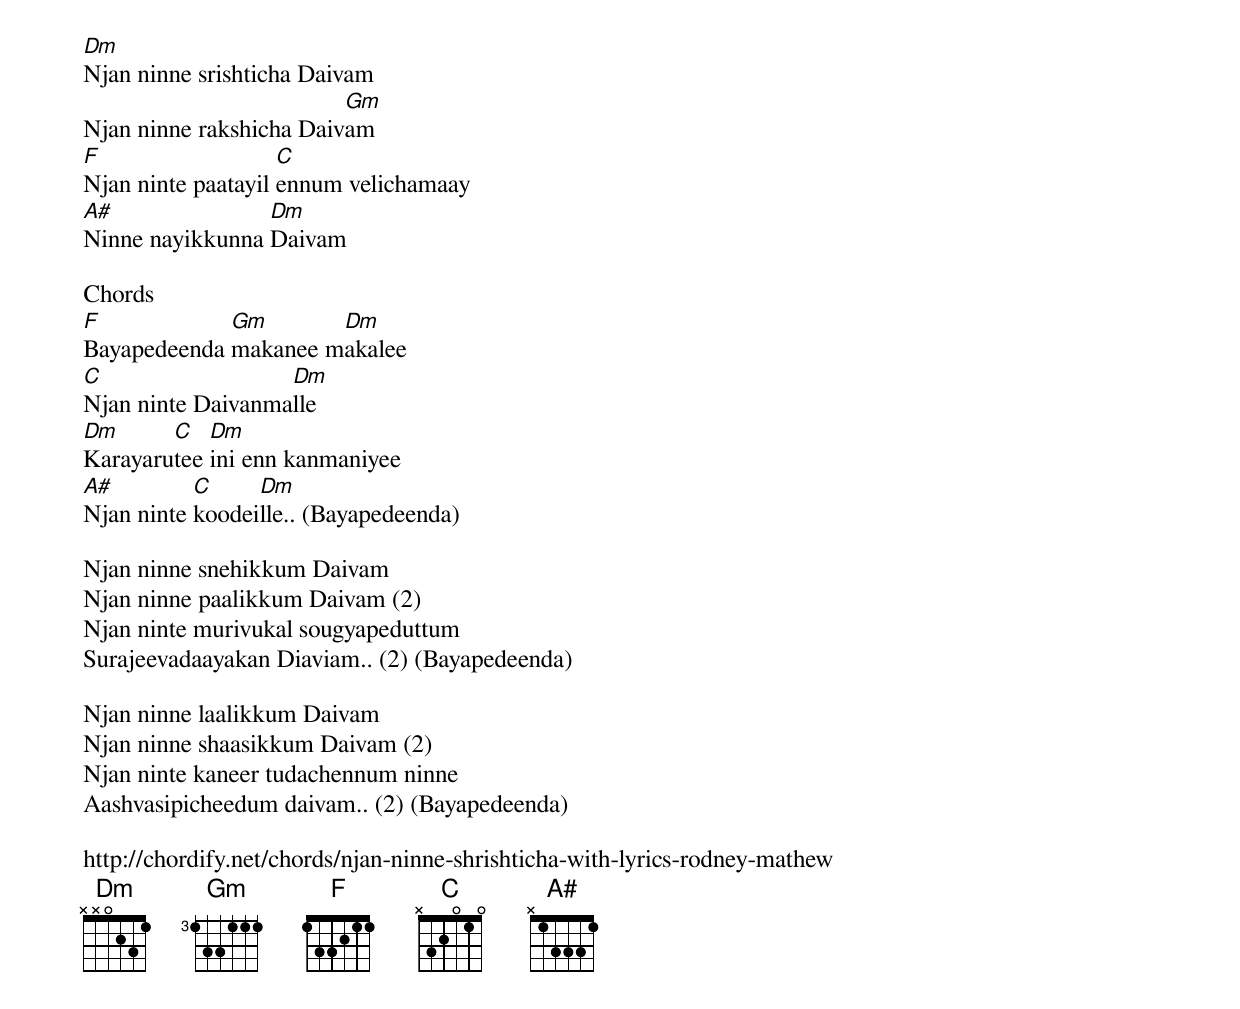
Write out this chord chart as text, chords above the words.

Dm
Njan ninne srishticha Daivam
                         Gm
Njan ninne rakshicha Daivam
F                   C
Njan ninte paatayil ennum velichamaay
A#               Dm
Ninne nayikkunna Daivam

Chords
F            Gm       Dm
Bayapedeenda makanee makalee
C                  Dm
Njan ninte Daivanmalle
Dm      C   Dm
Karayarutee ini enn kanmaniyee
A#         C     Dm
Njan ninte koodeille.. (Bayapedeenda)

Njan ninne snehikkum Daivam
Njan ninne paalikkum Daivam (2)
Njan ninte murivukal sougyapeduttum
Surajeevadaayakan Diaviam.. (2) (Bayapedeenda)

Njan ninne laalikkum Daivam
Njan ninne shaasikkum Daivam (2)
Njan ninte kaneer tudachennum ninne
Aashvasipicheedum daivam.. (2) (Bayapedeenda)

http://chordify.net/chords/njan-ninne-shrishticha-with-lyrics-rodney-mathew
